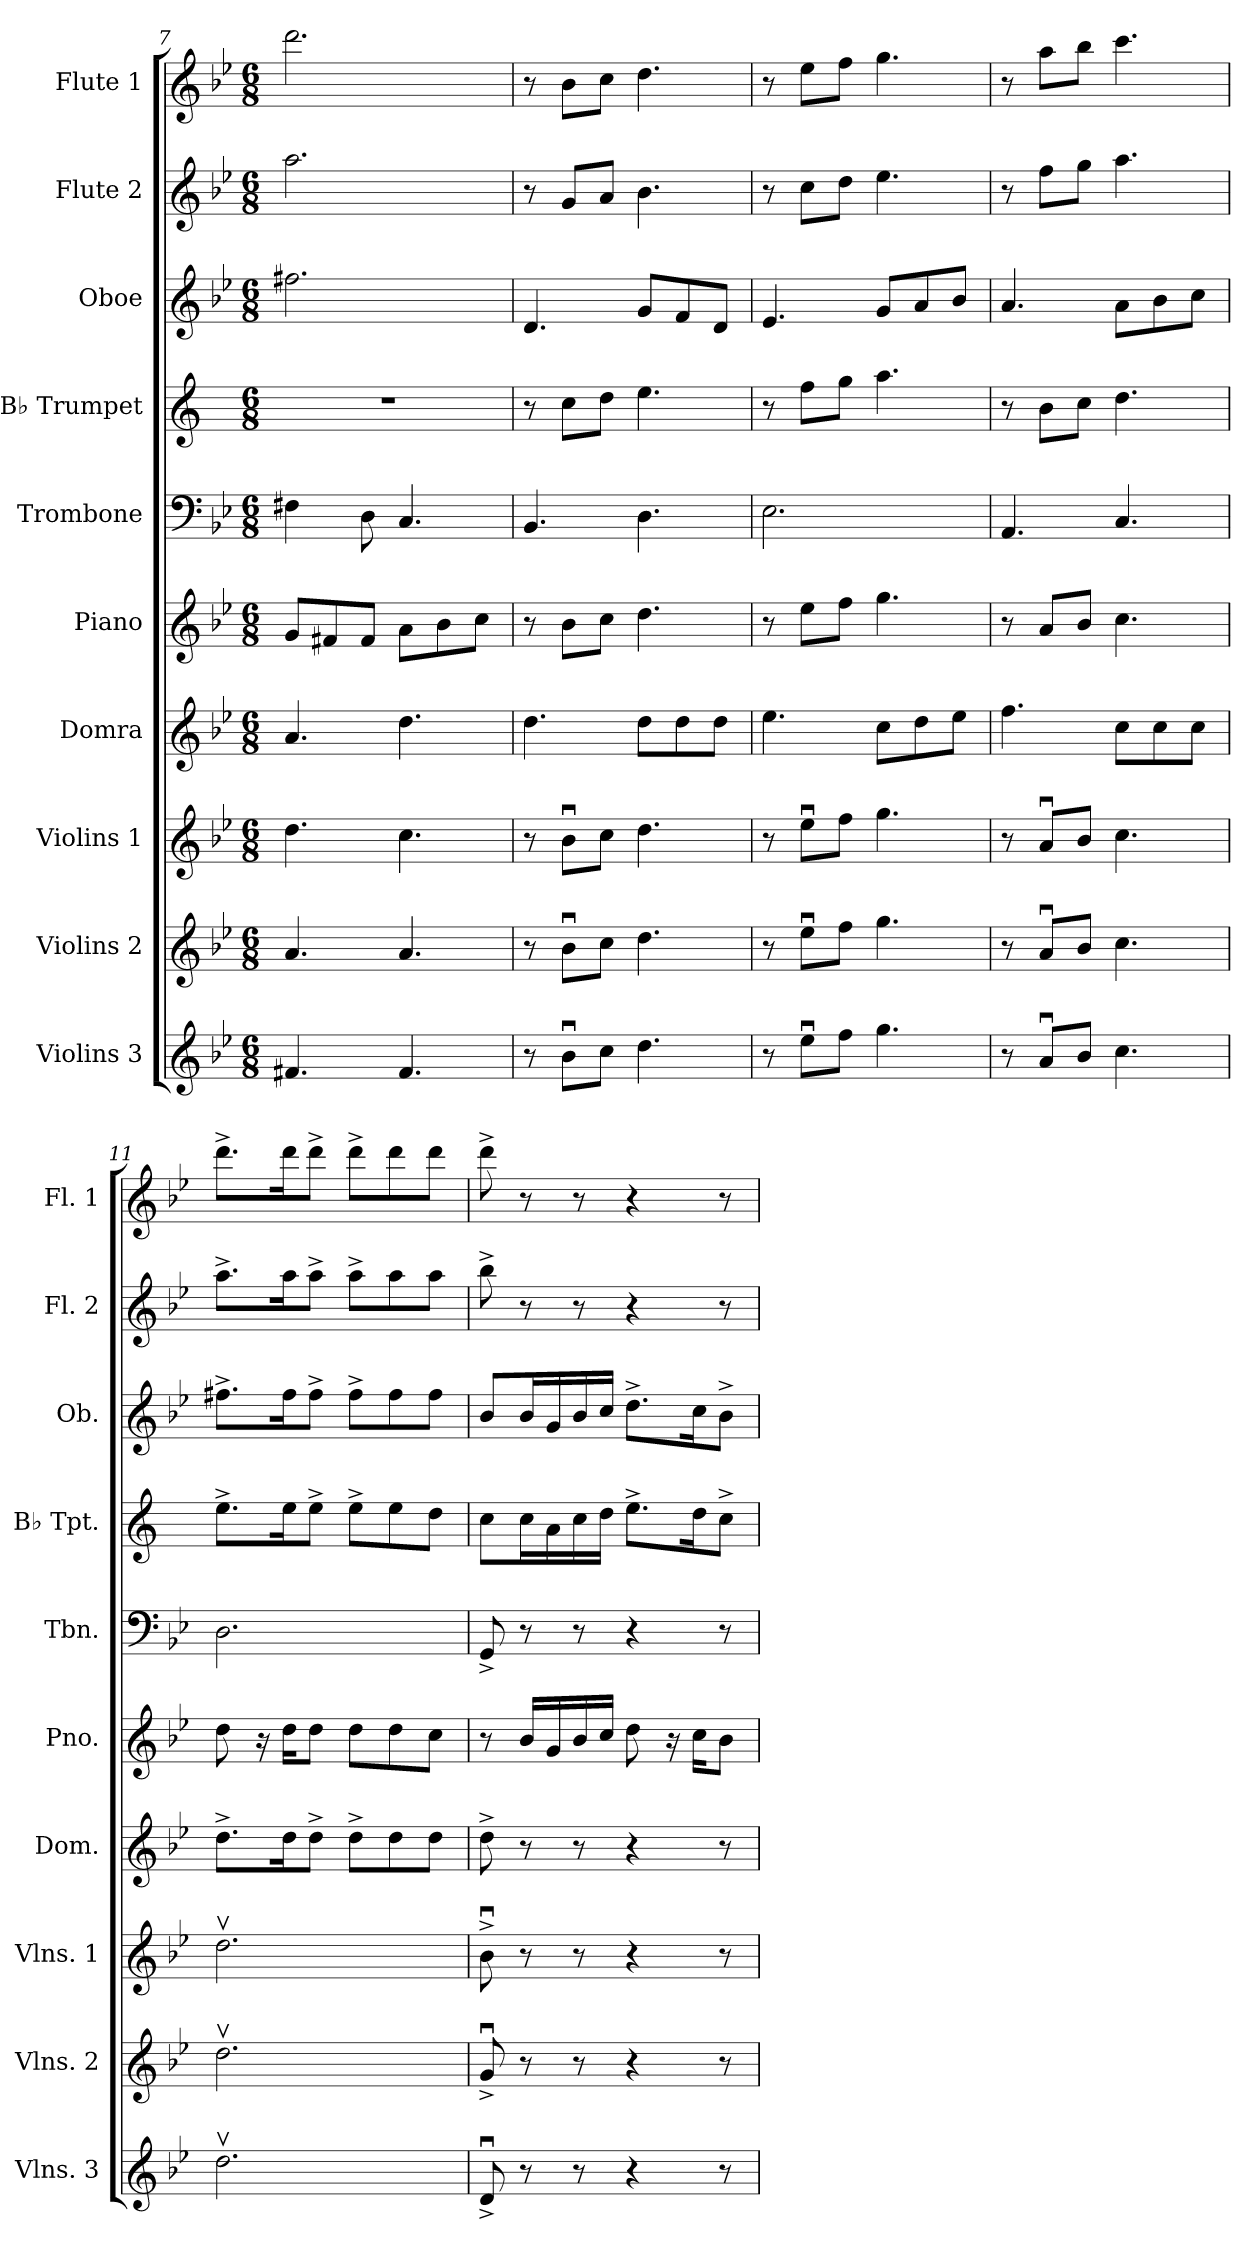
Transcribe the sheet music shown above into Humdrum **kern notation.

**kern	**kern	**kern	**kern	**kern	**kern	**kern	**kern	**kern	**kern
*part10	*part9	*part8	*part7	*part6	*part5	*part4	*part3	*part2	*part1
*staff10	*staff9	*staff8	*staff7	*staff6	*staff5	*staff4	*staff3	*staff2	*staff1
*I"Violins 3	*I"Violins 2	*I"Violins 1	*I"Domra	*I"Piano	*I"Trombone	*I"B♭ Trumpet	*I"Oboe	*I"Flute 2	*I"Flute 1
*I'Vlns. 3	*I'Vlns. 2	*I'Vlns. 1	*I'Dom.	*I'Pno.	*I'Tbn.	*I'B♭ Tpt.	*I'Ob.	*I'Fl. 2	*I'Fl. 1
*clefG2	*clefG2	*clefG2	*clefG2	*clefG2	*clefF4	*clefG2	*clefG2	*clefG2	*clefG2
*	*	*	*	*	*	*ITrd1c2	*	*	*
*k[b-e-]	*k[b-e-]	*k[b-e-]	*k[b-e-]	*k[b-e-]	*k[b-e-]	*k[b-e-]	*k[b-e-]	*k[b-e-]	*k[b-e-]
*M6/8	*M6/8	*M6/8	*M6/8	*M6/8	*M6/8	*M6/8	*M6/8	*M6/8	*M6/8
=7	=7	=7	=7	=7	=7	=7	=7	=7	=7
4.f#X/	4.a/	4.dd\	4.a/	8g/L	4F#X\	2.r	2.ff#X\	2.aa\	2.ddd\
.	.	.	.	8f#X/	.	.	.	.	.
.	.	.	.	8f#/J	8D\	.	.	.	.
4.f#/	4.a/	4.cc\	4.dd\	8a\L	4.C/	.	.	.	.
.	.	.	.	8b-\	.	.	.	.	.
.	.	.	.	8cc\J	.	.	.	.	.
=8	=8	=8	=8	=8	=8	=8	=8	=8	=8
8r	8r	8r	4.dd\	8r	4.BB-/	8r	4.d/	8r	8r
8b-u\L	8b-u\L	8b-u\L	.	8b-\L	.	8b-\L	.	8g/L	8b-\L
8cc\J	8cc\J	8cc\J	.	8cc\J	.	8cc\J	.	8a/J	8cc\J
4.dd\	4.dd\	4.dd\	8dd\L	4.dd\	4.D\	4.dd\	8g/L	4.b-\	4.dd\
.	.	.	8dd\	.	.	.	8f/	.	.
.	.	.	8dd\J	.	.	.	8d/J	.	.
=9	=9	=9	=9	=9	=9	=9	=9	=9	=9
8r	8r	8r	4.ee-\	8r	2.E-\	8r	4.e-/	8r	8r
8ee-u\L	8ee-u\L	8ee-u\L	.	8ee-\L	.	8ee-\L	.	8cc\L	8ee-\L
8ff\J	8ff\J	8ff\J	.	8ff\J	.	8ff\J	.	8dd\J	8ff\J
4.gg\	4.gg\	4.gg\	8cc\L	4.gg\	.	4.gg\	8g/L	4.ee-\	4.gg\
.	.	.	8dd\	.	.	.	8a/	.	.
.	.	.	8ee-\J	.	.	.	8b-/J	.	.
=10	=10	=10	=10	=10	=10	=10	=10	=10	=10
8r	8r	8r	4.ff\	8r	4.AA/	8r	4.a/	8r	8r
8au/L	8au/L	8au/L	.	8a/L	.	8a\L	.	8ff\L	8aa\L
8b-/J	8b-/J	8b-/J	.	8b-/J	.	8b-\J	.	8gg\J	8bb-\J
4.cc\	4.cc\	4.cc\	8cc\L	4.cc\	4.C/	4.cc\	8a\L	4.aa\	4.ccc\
.	.	.	8cc\	.	.	.	8b-\	.	.
.	.	.	8cc\J	.	.	.	8cc\J	.	.
!!LO:PB:g=z
=11	=11	=11	=11	=11	=11	=11	=11	=11	=11
2.ddv\	2.ddv\	2.ddv\	8.dd^\L	8dd\	2.D\	8.dd^\L	8.ff#X^\L	8.aa^\L	8.ddd^\L
.	.	.	.	16r	.	.	.	.	.
.	.	.	16dd\K	16dd\KL	.	16dd\K	16ff#\K	16aa\K	16ddd\K
.	.	.	8dd^\J	8dd\J	.	8dd^\J	8ff#^\J	8aa^\J	8ddd^\J
.	.	.	8dd^\L	8dd\L	.	8dd^\L	8ff#^\L	8aa^\L	8ddd^\L
.	.	.	8dd\	8dd\	.	8dd\	8ff#\	8aa\	8ddd\
.	.	.	8dd\J	8cc\J	.	8cc\J	8ff#\J	8aa\J	8ddd\J
=12	=12	=12	=12	=12	=12	=12	=12	=12	=12
8du^/	8gu^/	8b-u^\	8dd^\	8r	8GG^/	8b-\L	8b-/L	8bb-^\	8ddd^\
8r	8r	8r	8r	16b-/LL	8r	16b-\L	16b-/L	8r	8r
.	.	.	.	16g/	.	16g\	16g/	.	.
8r	8r	8r	8r	16b-/	8r	16b-\	16b-/	8r	8r
.	.	.	.	16cc/JJ	.	16cc\JJ	16cc/JJ	.	.
4r	4r	4r	4r	8dd\	4r	8.dd^\L	8.dd^\L	4r	4r
.	.	.	.	16r	.	.	.	.	.
.	.	.	.	16cc\KL	.	16cc\K	16cc\K	.	.
8r	8r	8r	8r	8b-\J	8r	8b-^\J	8b-^\J	8r	8r
=	=	=	=	=	=	=	=	=	=
*-	*-	*-	*-	*-	*-	*-	*-	*-	*-
